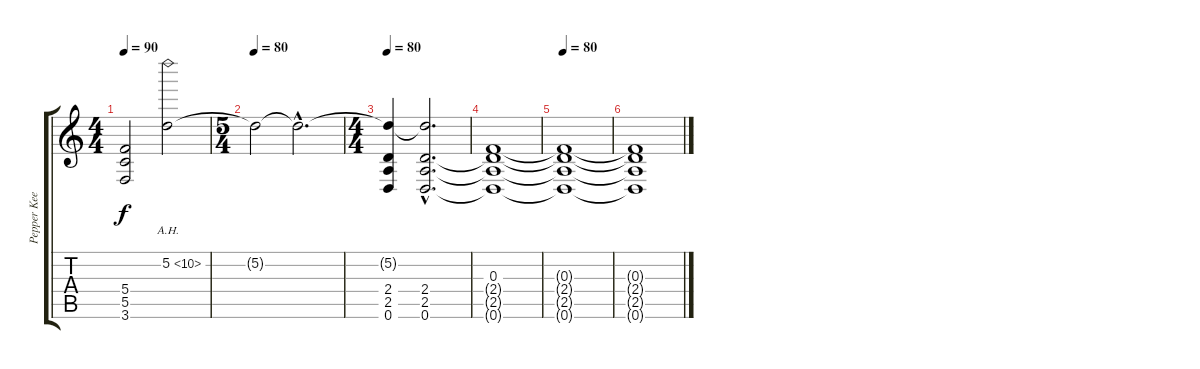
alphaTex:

\track ("Pepper Keenan" "Pepper Kee") {instrument overdrivenguitar}
\staff {score tabs}
\tuning (D4 A3 F3 C3 G2 D2) {hide}
\ts (4 4)
\tempo 90
\clef g2
\ks c
(5.4 5.5 3.6).2{dy f} 5.2{ah 5}.2 |
\ts (5 4)
\tempo 80
5.2{t}.2 5.2{hac t}.2{d} |
\ts (4 4)
\tempo 80
(5.2{t} 2.4 2.5 0.6).4 (5.2{hac t} 2.4{hac} 2.5{hac} 0.6{hac}).2{d} |
(0.3 2.4{t} 2.5{t} 0.6{t}).1 |
\tempo 80
(0.3{t} 2.4{t} 2.5{t} 0.6{t}).1 |
(0.3{t} 2.4{t} 2.5{t} 0.6{t}).1
